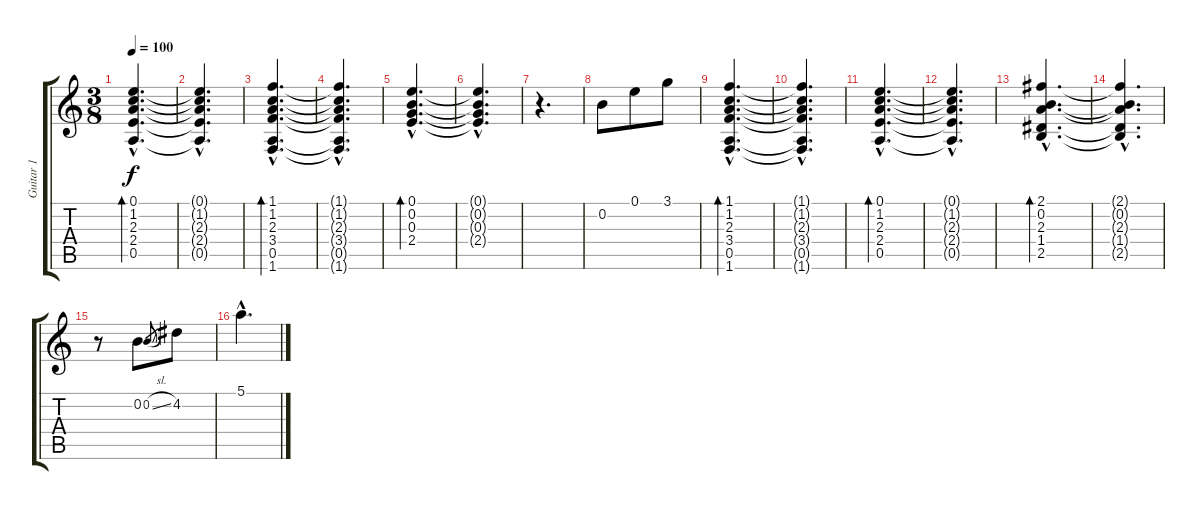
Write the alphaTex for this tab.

\track ("Guitar 1" "Guitar 1") {instrument distortionguitar}
\staff {score tabs}
\tuning (E4 B3 G3 D3 A2 E2) {hide}
\ts (3 8)
\tempo 100
\clef g2
\ks c
(0.1{hac} 1.2{hac} 2.3{hac} 2.4{hac} 0.5{hac}).4{d bd 120 dy f} |
(0.1{hac t} 1.2{hac t} 2.3{hac t} 2.4{hac t} 0.5{hac t}).4{d} |
(1.1{hac} 1.2{hac} 2.3{hac} 3.4{hac} 0.5{hac} 1.6{hac}).4{d bd 120} |
(1.1{hac t} 1.2{hac t} 2.3{hac t} 3.4{hac t} 0.5{hac t} 1.6{hac t}).4{d} |
(0.1{hac} 0.2{hac} 0.3{hac} 2.4{hac}).4{d bd 120} |
(0.1{hac t} 0.2{hac t} 0.3{hac t} 2.4{hac t}).4{d} |
r.4{d} |
0.2.8 0.1.8 3.1.8 |
(1.1{hac} 1.2{hac} 2.3{hac} 3.4{hac} 0.5{hac} 1.6{hac}).4{d bd 120} |
(1.1{hac t} 1.2{hac t} 2.3{hac t} 3.4{hac t} 0.5{hac t} 1.6{hac t}).4{d} |
(0.1{hac} 1.2{hac} 2.3{hac} 2.4{hac} 0.5{hac}).4{d bd 120} |
(0.1{hac t} 1.2{hac t} 2.3{hac t} 2.4{hac t} 0.5{hac t}).4{d} |
(2.1{hac} 0.2{hac} 2.3{hac} 1.4{hac} 2.5{hac}).4{d bd 120} |
(2.1{hac t} 0.2{hac t} 2.3{hac t} 1.4{hac t} 2.5{hac t}).4{d} |
r.8 0.2.8 0.2{sl}.8{gr} 4.2.8 |
5.1{hac}.4{d}
